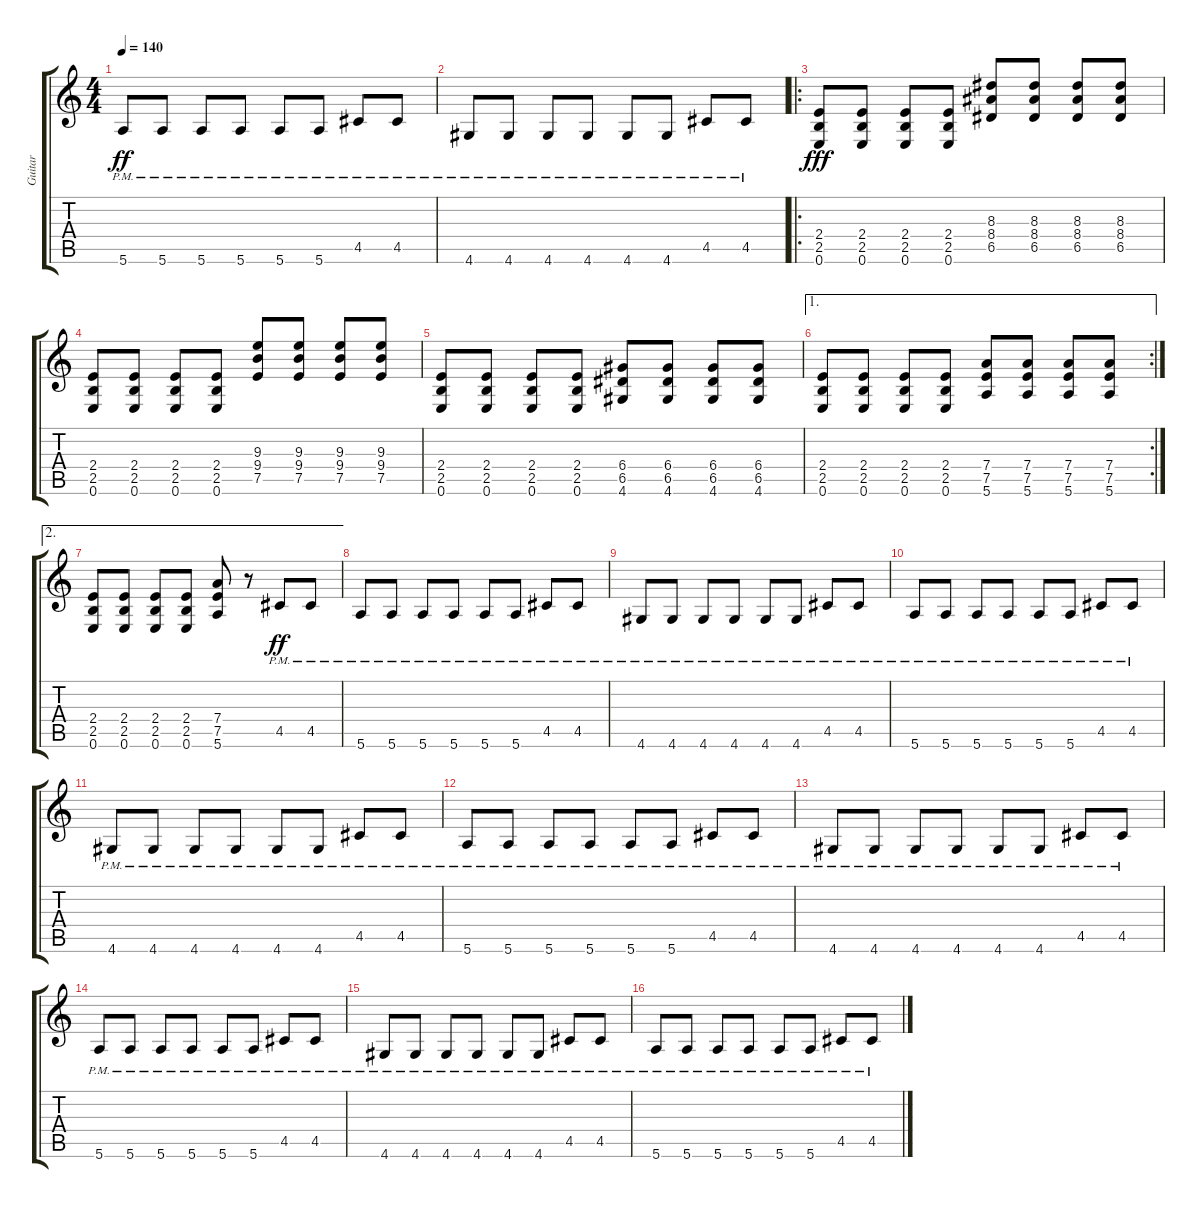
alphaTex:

\track ("Guitar" "Guitar") {instrument distortionguitar}
\staff {score tabs}
\tuning (E4 B3 G3 D3 A2 E2) {hide}
\ts (4 4)
\tempo 140
\clef g2
\ks c
5.6{pm}.8{dy ff} 5.6{pm}.8 5.6{pm}.8 5.6{pm}.8 5.6{pm}.8 5.6{pm}.8 4.5{pm}.8 4.5{pm}.8 |
4.6{pm}.8 4.6{pm}.8 4.6{pm}.8 4.6{pm}.8 4.6{pm}.8 4.6{pm}.8 4.5{pm}.8 4.5{pm}.8 |
\ro
(2.4 2.5 0.6).8{dy fff} (2.4 2.5 0.6).8 (2.4 2.5 0.6).8 (2.4 2.5 0.6).8 (8.3 8.4 6.5).8 (8.3 8.4 6.5).8 (8.3 8.4 6.5).8 (8.3 8.4 6.5).8 |
(2.4 2.5 0.6).8 (2.4 2.5 0.6).8 (2.4 2.5 0.6).8 (2.4 2.5 0.6).8 (9.3 9.4 7.5).8 (9.3 9.4 7.5).8 (9.3 9.4 7.5).8 (9.3 9.4 7.5).8 |
(2.4 2.5 0.6).8 (2.4 2.5 0.6).8 (2.4 2.5 0.6).8 (2.4 2.5 0.6).8 (6.4 6.5 4.6).8 (6.4 6.5 4.6).8 (6.4 6.5 4.6).8 (6.4 6.5 4.6).8 |
\ae 1
\rc 2
(2.4 2.5 0.6).8 (2.4 2.5 0.6).8 (2.4 2.5 0.6).8 (2.4 2.5 0.6).8 (7.4 7.5 5.6).8 (7.4 7.5 5.6).8 (7.4 7.5 5.6).8 (7.4 7.5 5.6).8 |
\ae 2
(2.4 2.5 0.6).8 (2.4 2.5 0.6).8 (2.4 2.5 0.6).8 (2.4 2.5 0.6).8 (7.4 7.5 5.6).8 r.8 4.5{pm}.8{dy ff} 4.5{pm}.8 |
5.6{pm}.8 5.6{pm}.8 5.6{pm}.8 5.6{pm}.8 5.6{pm}.8 5.6{pm}.8 4.5{pm}.8 4.5{pm}.8 |
4.6{pm}.8 4.6{pm}.8 4.6{pm}.8 4.6{pm}.8 4.6{pm}.8 4.6{pm}.8 4.5{pm}.8 4.5{pm}.8 |
5.6{pm}.8 5.6{pm}.8 5.6{pm}.8 5.6{pm}.8 5.6{pm}.8 5.6{pm}.8 4.5{pm}.8 4.5{pm}.8 |
4.6{pm}.8 4.6{pm}.8 4.6{pm}.8 4.6{pm}.8 4.6{pm}.8 4.6{pm}.8 4.5{pm}.8 4.5{pm}.8 |
5.6{pm}.8 5.6{pm}.8 5.6{pm}.8 5.6{pm}.8 5.6{pm}.8 5.6{pm}.8 4.5{pm}.8 4.5{pm}.8 |
4.6{pm}.8 4.6{pm}.8 4.6{pm}.8 4.6{pm}.8 4.6{pm}.8 4.6{pm}.8 4.5{pm}.8 4.5{pm}.8 |
5.6{pm}.8 5.6{pm}.8 5.6{pm}.8 5.6{pm}.8 5.6{pm}.8 5.6{pm}.8 4.5{pm}.8 4.5{pm}.8 |
4.6{pm}.8 4.6{pm}.8 4.6{pm}.8 4.6{pm}.8 4.6{pm}.8 4.6{pm}.8 4.5{pm}.8 4.5{pm}.8 |
5.6{pm}.8 5.6{pm}.8 5.6{pm}.8 5.6{pm}.8 5.6{pm}.8 5.6{pm}.8 4.5{pm}.8 4.5{pm}.8
